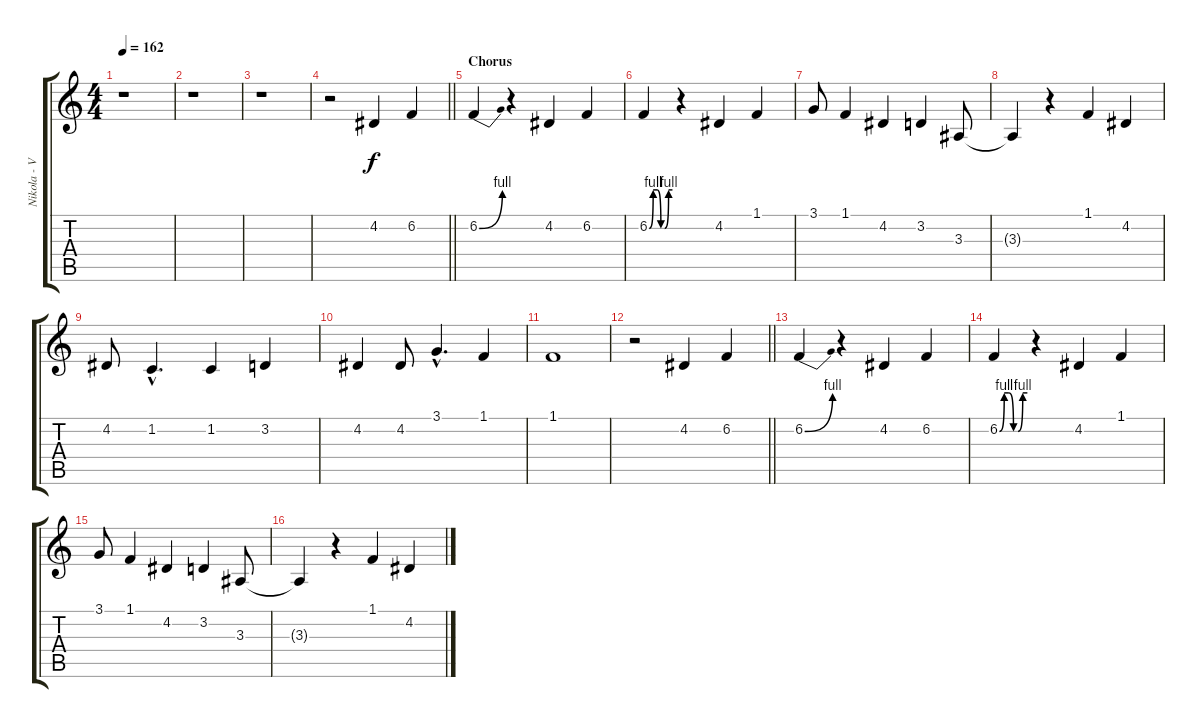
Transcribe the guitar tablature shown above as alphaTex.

\track ("Nikola - Vocal" "Nikola - V") {instrument flute}
\staff {score tabs}
\tuning (E4 B3 G3 D3 A2 E2) {hide}
\ts (4 4)
\tempo 162
\clef g2
\ks c
r.1{dy f} |
r.1 |
r.1 |
\barLineRight lightlight
r.2 4.2.4 6.2.4 |
\section ("" "Chorus")
6.2{be (bend 0 0 60 4)}.4 r.4 4.2.4 6.2.4 |
6.2{be (custom 0 0 10 4 20 4 30 0 40 0 50 4 60 4)}.4 r.4 4.2.4 1.1.4 |
3.1.8 1.1.4 4.2.4 3.2.4 3.3.8 |
3.3{t}.4 r.4 1.1.4 4.2.4 |
4.2.8 1.2{hac}.4{d} 1.2.4 3.2.4 |
4.2.4 4.2.8 3.1{hac}.4{d} 1.1.4 |
1.1.1 |
\barLineRight lightlight
r.2 4.2.4 6.2.4 |
6.2{be (bend 0 0 60 4)}.4 r.4 4.2.4 6.2.4 |
6.2{be (custom 0 0 10 4 20 4 30 0 40 0 50 4 60 4)}.4 r.4 4.2.4 1.1.4 |
3.1.8 1.1.4 4.2.4 3.2.4 3.3.8 |
3.3{t}.4 r.4 1.1.4 4.2.4
